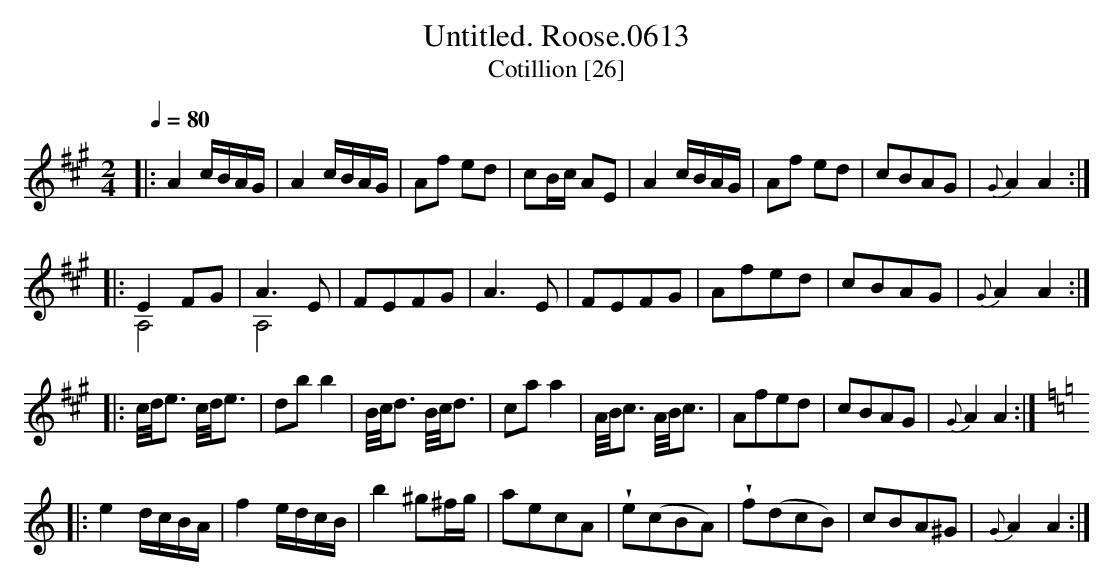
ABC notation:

X:1
T:Untitled. Roose.0613
T:Cotillion [26]
M:2/4
L:1/8
U:w=!wedge!
Q:1/4=80
K:A
|:A2 c/B/A/G/|A2 c/B/A/G/|Af ed|cB/c/ AE|\
A2 c/B/A/G/|Af ed|cBAG|{G}A2A2:|
|:E2 FG &A,4|A3E &A,4|FEFG|A3E|\
FEFG|Afed|cBAG|{G}A2A2:|
|:c//d//e3/ c//d//e3/|dbb2|B//c//d3/ B//c//d3/|caa2|\
A//B//c3/ A//B//c3/|Afed|cBAG|{G}A2A2:|
K:Am
|:e2d/c/B/A/|f2e/d/c/B/|b2^g^f/g/|aecA|\
we(cBA)|wf(dcB)|cBA^G|{G}A2A2:|
